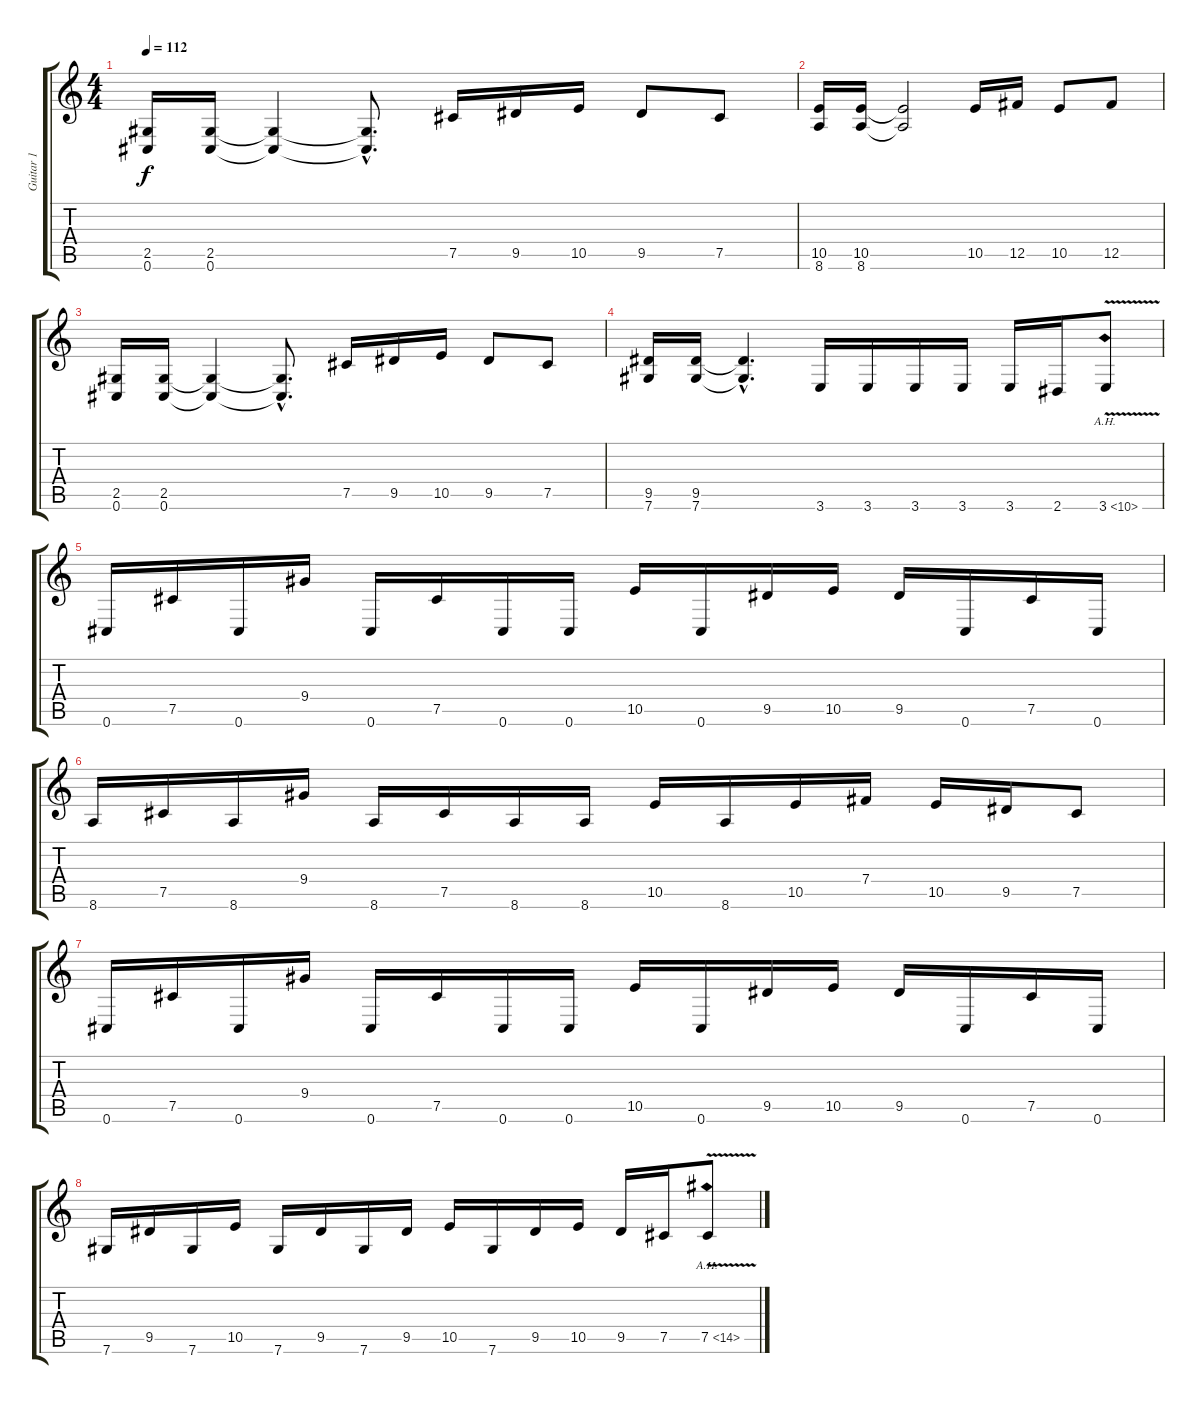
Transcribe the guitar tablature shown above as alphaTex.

\track ("Guitar 1" "Guitar 1") {instrument distortionguitar}
\staff {score tabs}
\tuning (Db4 Ab3 E3 B2 Gb2 Db2) {hide}
\ts (4 4)
\section ("" "")
\tempo 112
\clef g2
\ks c
(2.5 0.6).16{dy f} (2.5 0.6).16 (2.5{t} 0.6{t}).4 (2.5{hac t} 0.6{hac t}).8{d} 7.5.16 9.5.16 10.5.16 9.5.8 7.5.8 |
(10.5 8.6).16 (10.5 8.6).16 (10.5{t} 8.6{t}).2 10.5.16 12.5.16 10.5.8 12.5.8 |
(2.5 0.6).16 (2.5 0.6).16 (2.5{t} 0.6{t}).4 (2.5{hac t} 0.6{hac t}).8{d} 7.5.16 9.5.16 10.5.16 9.5.8 7.5.8 |
(9.5 7.6).16 (9.5 7.6).16 (9.5{hac t} 7.6{hac t}).4{d} 3.6.16 3.6.16 3.6.16 3.6.16 3.6.16 2.6.16 3.6{ah 7 v}.8 |
\section ("" "")
0.6.16 7.5.16 0.6.16 9.4.16 0.6.16 7.5.16 0.6.16 0.6.16 10.5.16 0.6.16 9.5.16 10.5.16 9.5.16 0.6.16 7.5.16 0.6.16 |
8.6.16 7.5.16 8.6.16 9.4.16 8.6.16 7.5.16 8.6.16 8.6.16 10.5.16 8.6.16 10.5.16 7.4.16 10.5.16 9.5.16 7.5.8 |
0.6.16 7.5.16 0.6.16 9.4.16 0.6.16 7.5.16 0.6.16 0.6.16 10.5.16 0.6.16 9.5.16 10.5.16 9.5.16 0.6.16 7.5.16 0.6.16 |
7.6.16 9.5.16 7.6.16 10.5.16 7.6.16 9.5.16 7.6.16 9.5.16 10.5.16 7.6.16 9.5.16 10.5.16 9.5.16 7.5.16 7.5{ah 7 v}.8
